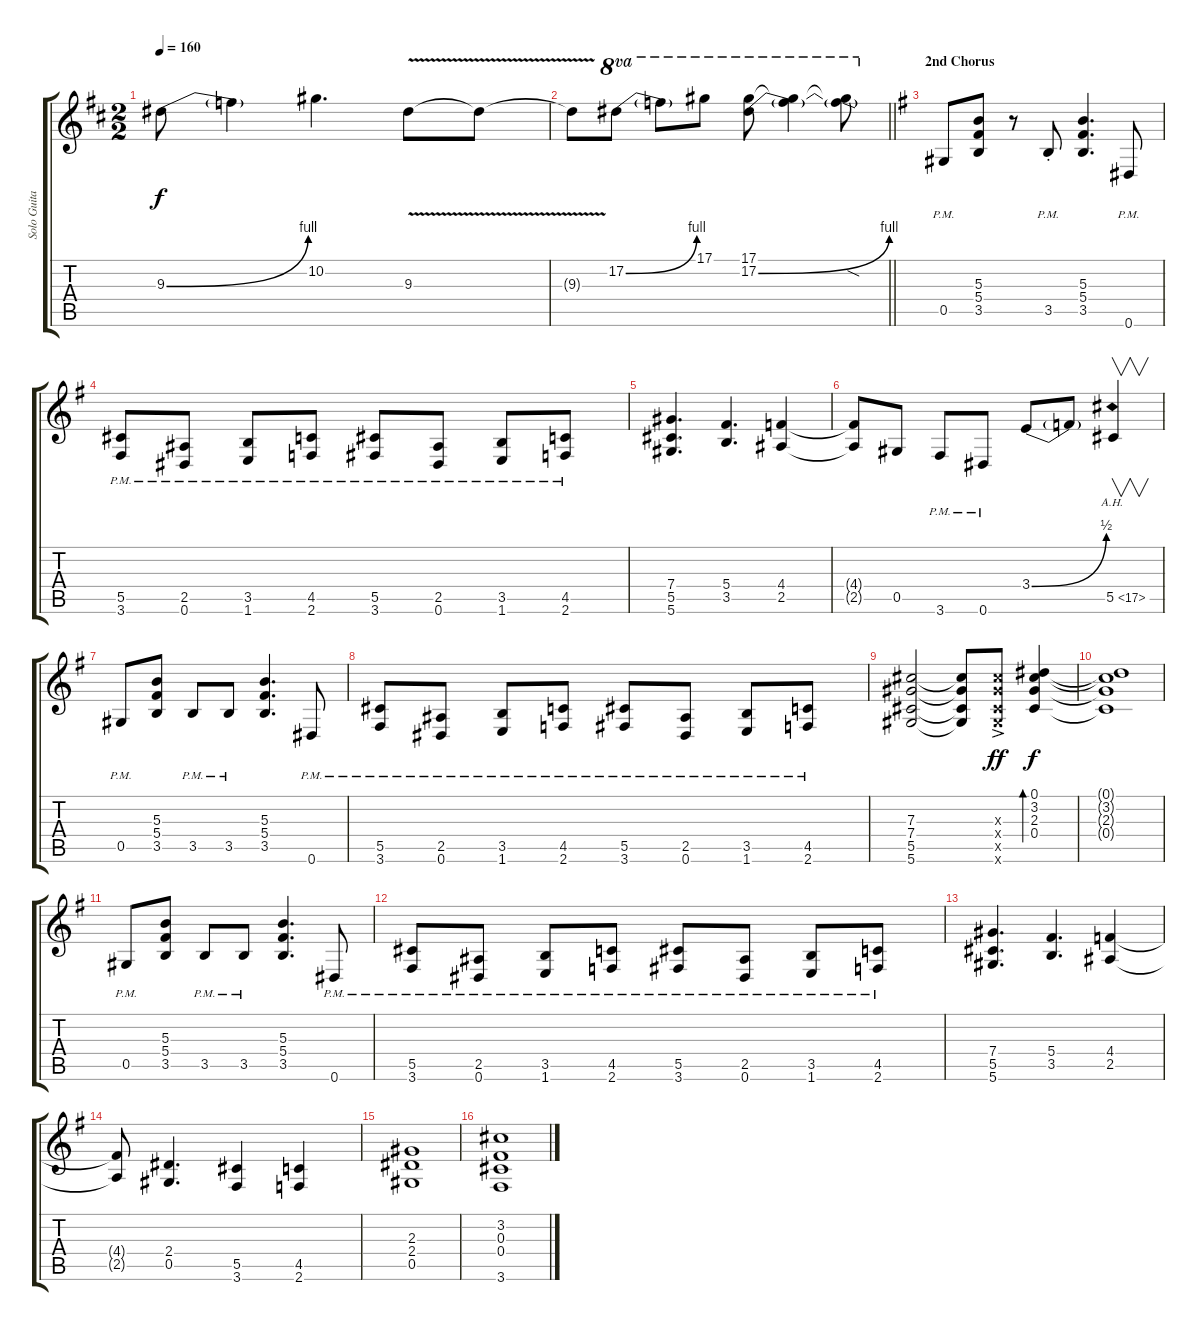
\track ("Solo Guitar" "Solo Guita") {instrument distortionguitar}
\staff {score tabs}
\tuning (Eb4 Bb3 Gb3 Db3 Ab2 Eb2) {hide}
\ts (2 2)
\tempo 160
\clef g2
\ks d
9.3{be (bend 0 0 60 4)}.8{dy f} 9.3{t}.4 10.2.4{d} 9.3{v}.8 9.3{v t}.8 |
\barLineRight lightlight
9.3{v t}.8 17.2{be (bend 0 0 60 4)}.8{ot 8va} 17.2{t}.8{ot 8va} 17.1.8{ot 8va} (17.1 17.2{be (bend 0 0 60 4)}).8{ot 8va} (17.1{t} 17.2{t}).4{ot 8va} (17.1{t} 17.2{sod t}).8{ot 8va} |
\section ("" "2nd Chorus")
\ks g
0.5{pm}.8 (5.3 5.4 3.5).8 r.8 3.5{pm st}.8 (5.3 5.4 3.5).4{d} 0.6{pm}.8 |
(5.5{pm} 3.6{pm}).8 (2.5{pm} 0.6{pm}).8 (3.5{pm} 1.6{pm}).8 (4.5{pm} 2.6{pm}).8 (5.5{pm} 3.6{pm}).8 (2.5{pm} 0.6{pm}).8 (3.5{pm} 1.6{pm}).8 (4.5{pm} 2.6{pm}).8 |
(7.4 5.5 5.6).4{d} (5.4 3.5).4{d} (4.4 2.5).4 |
(4.4{t} 2.5{t}).8 0.5.8 3.6{pm}.8 0.6{pm}.8 3.4{be (bend 0 0 60 2)}.8 3.4{t}.8 5.5{ah 12}.4{v} |
0.5{pm}.8 (5.3 5.4 3.5).8 3.5{pm}.8 3.5{pm}.8 (5.3 5.4 3.5).4{d} 0.6{pm}.8 |
(5.5{pm} 3.6{pm}).8 (2.5{pm} 0.6{pm}).8 (3.5{pm} 1.6{pm}).8 (4.5{pm} 2.6{pm}).8 (5.5{pm} 3.6{pm}).8 (2.5{pm} 0.6{pm}).8 (3.5{pm} 1.6{pm}).8 (4.5{pm} 2.6{pm}).8 |
(7.3 7.4 5.5 5.6).2 (7.3{t} 7.4{t} 5.5{t} 5.6{t}).8 (7.3{ac x} 7.4{ac x} 5.5{ac x} 5.6{ac x}).8{dy ff} (0.1 3.2 2.3 0.4).4{bd 30 dy f} |
(0.1{t} 3.2{t} 2.3{t} 0.4{t}).1 |
0.5{pm}.8 (5.3 5.4 3.5).8 3.5{pm}.8 3.5{pm}.8 (5.3 5.4 3.5).4{d} 0.6{pm}.8 |
(5.5{pm} 3.6{pm}).8 (2.5{pm} 0.6{pm}).8 (3.5{pm} 1.6{pm}).8 (4.5{pm} 2.6{pm}).8 (5.5{pm} 3.6{pm}).8 (2.5{pm} 0.6{pm}).8 (3.5{pm} 1.6{pm}).8 (4.5{pm} 2.6{pm}).8 |
(7.4 5.5 5.6).4{d} (5.4 3.5).4{d} (4.4 2.5).4 |
(4.4{t} 2.5{t}).8 (2.4 0.5).4{d} (5.5 3.6).4 (4.5 2.6).4 |
(2.3 2.4 0.5).1 |
(3.2 0.3 0.4 3.6).1
